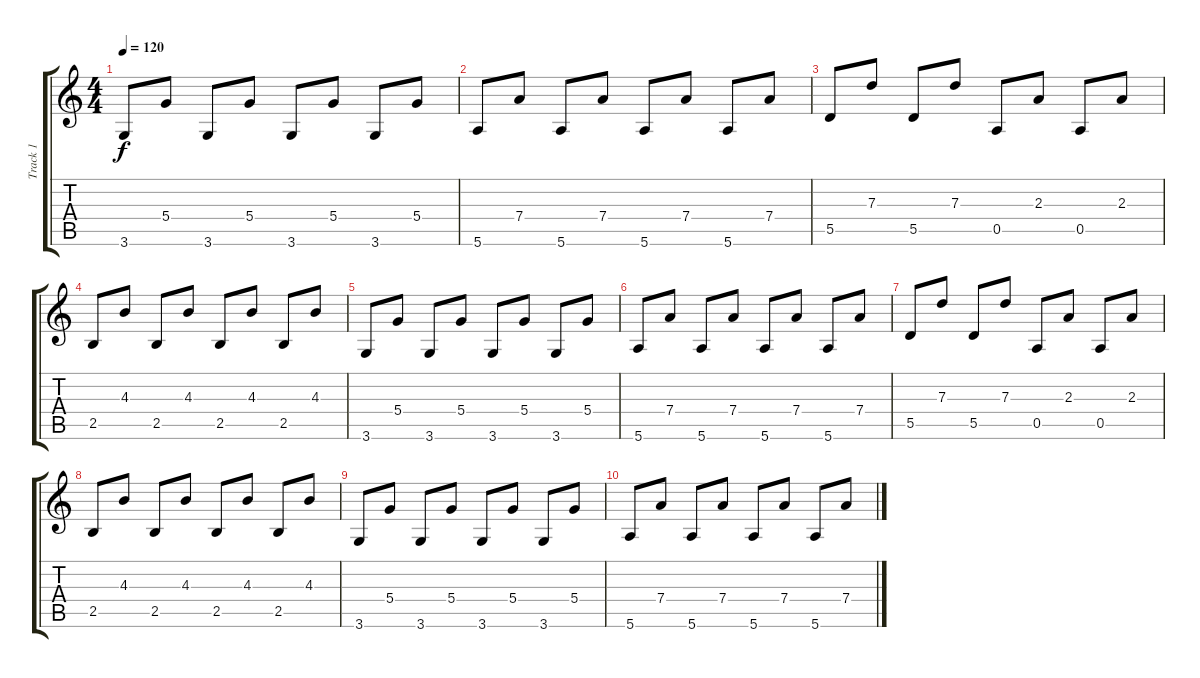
\track ("Track 1" "Track 1") {instrument electricguitarjazz}
\staff {score tabs}
\tuning (E4 B3 G3 D3 A2 E2) {hide}
\ts (4 4)
\tempo 120
\clef g2
\ks c
3.6.8{dy f} 5.4.8 3.6.8 5.4.8 3.6.8 5.4.8 3.6.8 5.4.8 |
5.6.8 7.4.8 5.6.8 7.4.8 5.6.8 7.4.8 5.6.8 7.4.8 |
5.5.8 7.3.8 5.5.8 7.3.8 0.5.8 2.3.8 0.5.8 2.3.8 |
2.5.8 4.3.8 2.5.8 4.3.8 2.5.8 4.3.8 2.5.8 4.3.8 |
3.6.8 5.4.8 3.6.8 5.4.8 3.6.8 5.4.8 3.6.8 5.4.8 |
5.6.8 7.4.8 5.6.8 7.4.8 5.6.8 7.4.8 5.6.8 7.4.8 |
5.5.8 7.3.8 5.5.8 7.3.8 0.5.8 2.3.8 0.5.8 2.3.8 |
2.5.8 4.3.8 2.5.8 4.3.8 2.5.8 4.3.8 2.5.8 4.3.8 |
3.6.8 5.4.8 3.6.8 5.4.8 3.6.8 5.4.8 3.6.8 5.4.8 |
5.6.8 7.4.8 5.6.8 7.4.8 5.6.8 7.4.8 5.6.8 7.4.8
